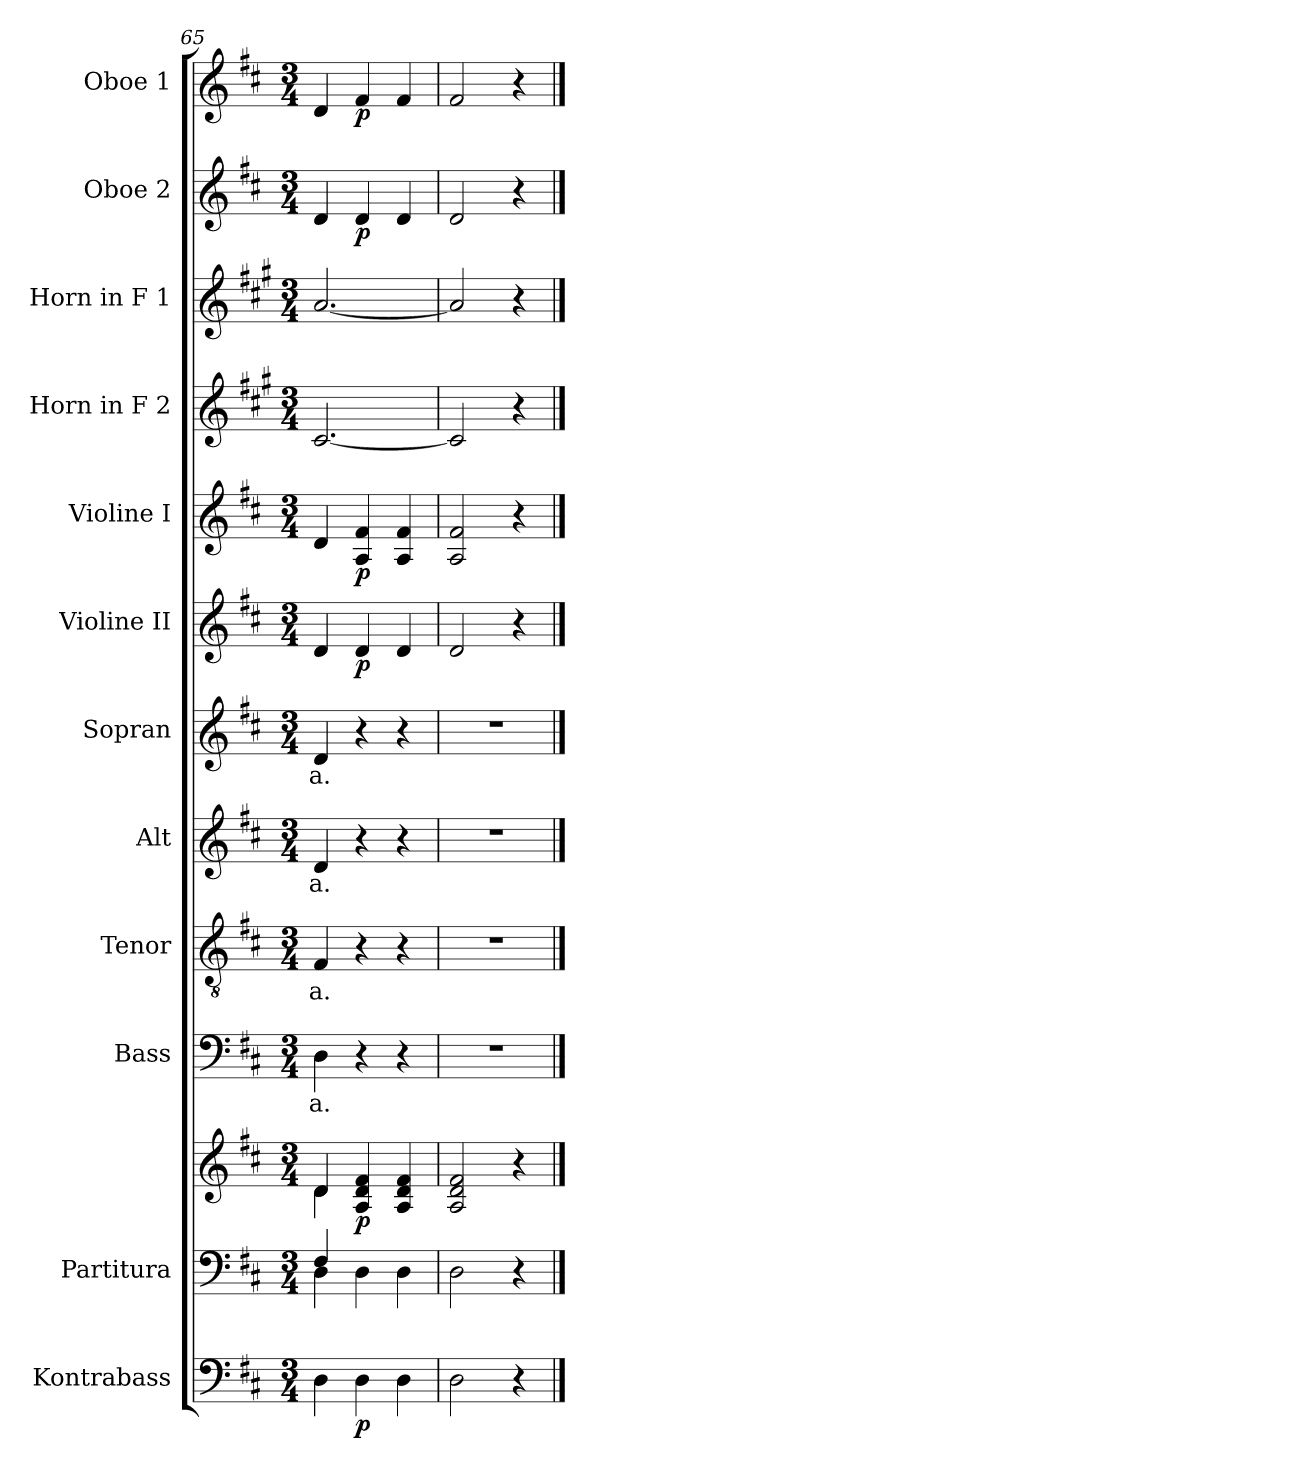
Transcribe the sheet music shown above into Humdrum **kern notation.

**kern	**dynam	**kern	**kern	**dynam	**kern	**text	**kern	**text	**kern	**text	**kern	**text	**kern	**dynam	**kern	**dynam	**kern	**kern	**kern	**dynam	**kern	**dynam
*part12	*part12	*part11	*part11	*part11	*part10	*part10	*part9	*part9	*part8	*part8	*part7	*part7	*part6	*part6	*part5	*part5	*part4	*part3	*part2	*part2	*part1	*part1
*staff13	*staff13	*staff12	*staff11	*staff11/12	*staff10	*staff10	*staff9	*staff9	*staff8	*staff8	*staff7	*staff7	*staff6	*staff6	*staff5	*staff5	*staff4	*staff3	*staff2	*staff2	*staff1	*staff1
*I"Kontrabass	*	*I"Partitura	*	*	*I"Bass	*	*I"Tenor	*	*I"Alt	*	*I"Sopran	*	*I"Violine II	*	*I"Violine I	*	*I"Horn in F 2	*I"Horn in F 1	*I"Oboe 2	*	*I"Oboe 1	*
*I'Kb.	*	*	*	*	*I'B.	*	*I'T.	*	*I'A.	*	*I'S.	*	*I'Vl. II	*	*I'Vl. I	*	*	*	*I'Ob. 2	*	*I'Ob. 1	*
*clefF4	*	*clefF4	*clefG2	*	*clefF4	*	*clefGv2	*	*clefG2	*	*clefG2	*	*clefG2	*	*clefG2	*	*clefG2	*clefG2	*clefG2	*	*clefG2	*
*ITrd7c12	*	*	*	*	*	*	*	*	*	*	*	*	*	*	*	*	*ITrd4c7	*ITrd4c7	*	*	*	*
*k[f#c#]	*	*k[f#c#]	*k[f#c#]	*	*k[f#c#]	*	*k[f#c#]	*	*k[f#c#]	*	*k[f#c#]	*	*k[f#c#]	*	*k[f#c#]	*	*k[f#c#]	*k[f#c#]	*k[f#c#]	*	*k[f#c#]	*
*D:	*	*D:	*D:	*	*D:	*	*D:	*	*D:	*	*D:	*	*D:	*	*D:	*	*D:	*D:	*D:	*	*D:	*
*M3/4	*	*M3/4	*M3/4	*	*M3/4	*	*M3/4	*	*M3/4	*	*M3/4	*	*M3/4	*	*M3/4	*	*M3/4	*M3/4	*M3/4	*	*M3/4	*
=65	=65	=65	=65	=65	=65	=65	=65	=65	=65	=65	=65	=65	=65	=65	=65	=65	=65	=65	=65	=65	=65	=65
*	*	*^	*^	*	*	*	*	*	*	*	*	*	*	*	*	*	*	*	*	*	*	*
!	!	!	!	!	!	!	!	!LO:LY:b	!	!LO:LY:b	!	!LO:LY:b	!	!LO:LY:b	!	!	!	!	!	!	!	!	!	!
4DD\	.	4F#/	4D\	4d/	4d\	.	4D\	-a.	4F#/	-a.	4d/	-a.	4d/	-a.	4d/	.	4d/	.	[2.F#/	[2.d/	4d/	.	4d/	.
!	!LO:DY:b	!	!	!	!	!LO:DY:b	!	!	!	!	!	!	!	!	!	!LO:DY:b	!	!LO:DY:b	!	!	!	!LO:DY:b	!	!LO:DY:b
4DD\	p	2ryy	4D\	4A/ 4d/ 4f#/	2ryy	p	4r	.	4r	.	4r	.	4r	.	4d/	p	4A/ 4f#/	p	.	.	4d/	p	4f#/	p
4DD\	.	.	4D\	4A/ 4d/ 4f#/	.	.	4r	.	4r	.	4r	.	4r	.	4d/	.	4A/ 4f#/	.	.	.	4d/	.	4f#/	.
*	*	*v	*v	*	*	*	*	*	*	*	*	*	*	*	*	*	*	*	*	*	*	*	*	*
*	*	*	*v	*v	*	*	*	*	*	*	*	*	*	*	*	*	*	*	*	*	*	*	*
=66	=66	=66	=66	=66	=66	=66	=66	=66	=66	=66	=66	=66	=66	=66	=66	=66	=66	=66	=66	=66	=66	=66
2DD\	.	2D\	2A/ 2d/ 2f#/	.	2.r	.	2.r	.	2.r	.	2.r	.	2d/	.	2A/ 2f#/	.	2F#/]	2d/]	2d/	.	2f#/	.
4r	.	4r	4r	.	.	.	.	.	.	.	.	.	4r	.	4r	.	4r	4r	4r	.	4r	.
==	==	==	==	==	==	==	==	==	==	==	==	==	==	==	==	==	==	==	==	==	==	==
*-	*-	*-	*-	*-	*-	*-	*-	*-	*-	*-	*-	*-	*-	*-	*-	*-	*-	*-	*-	*-	*-	*-
